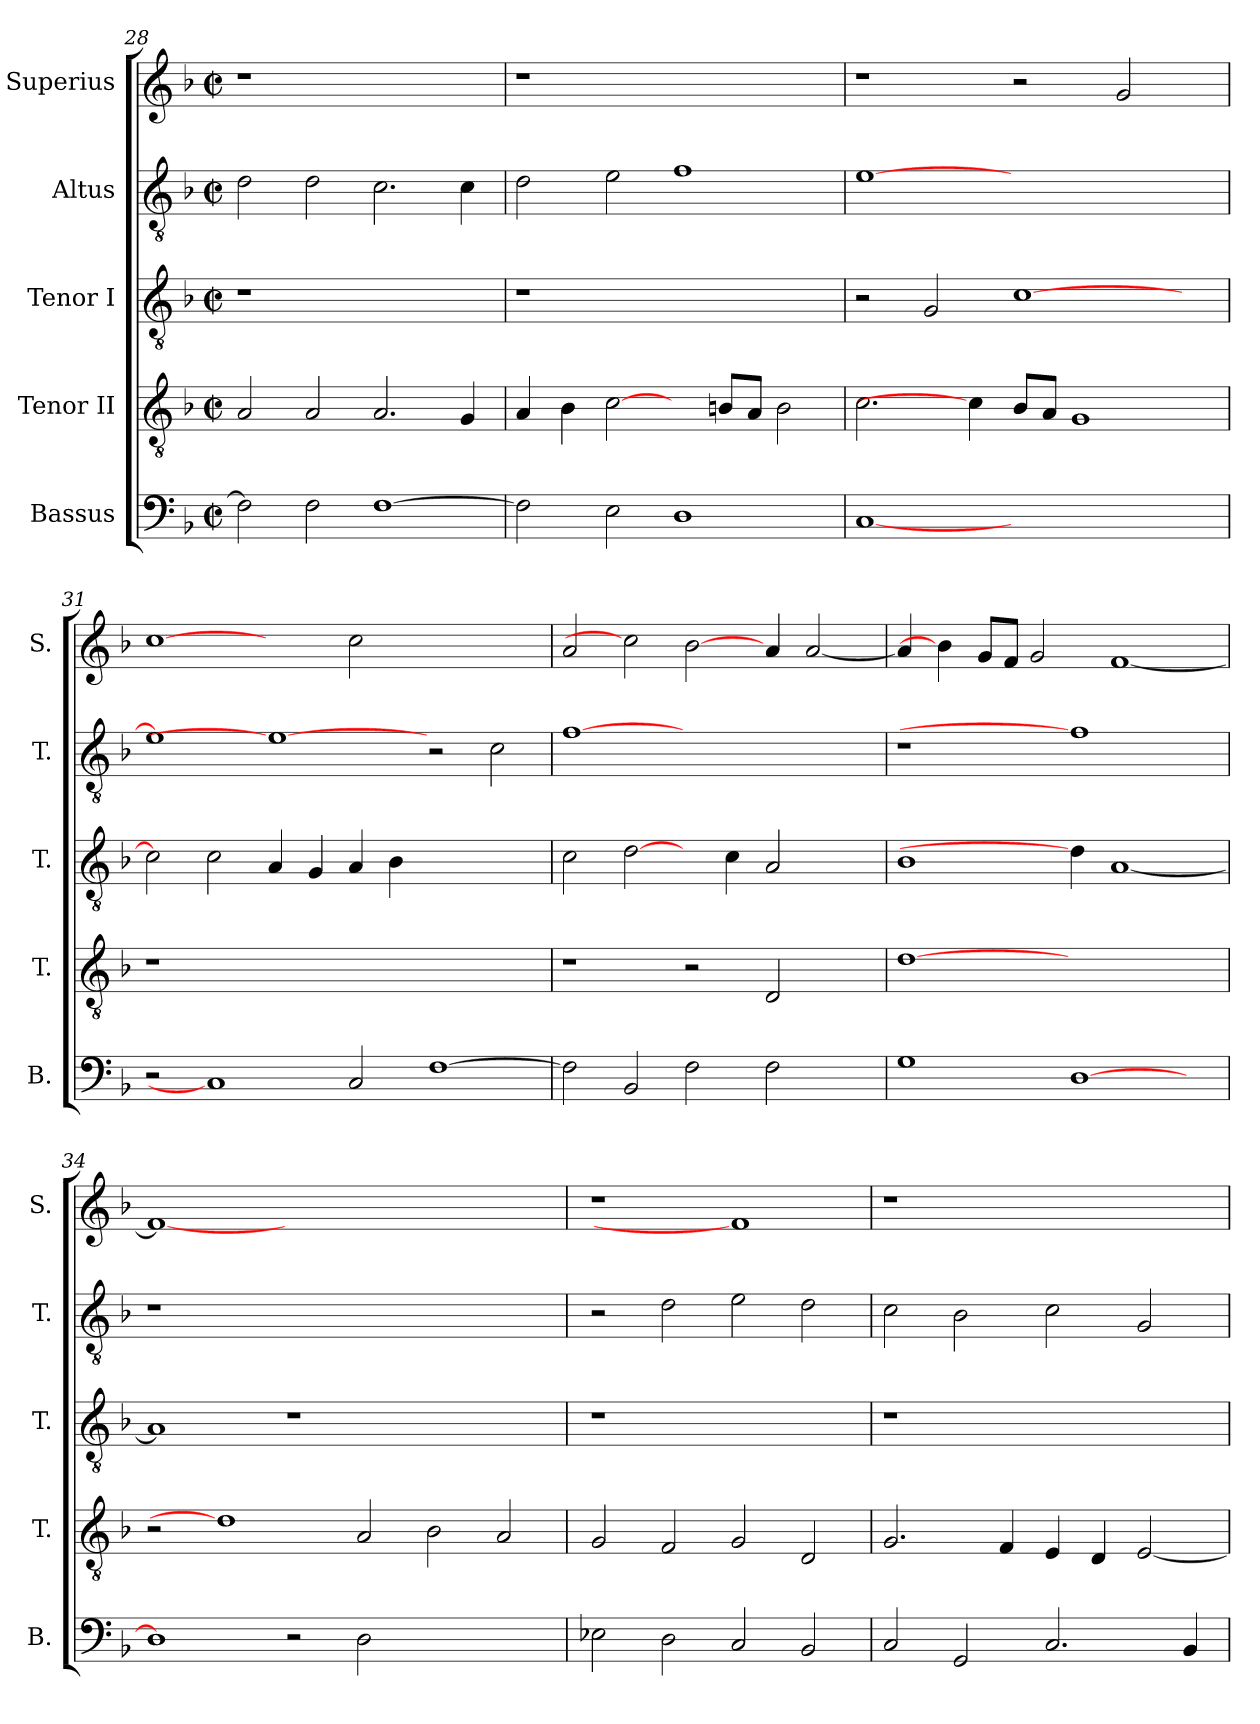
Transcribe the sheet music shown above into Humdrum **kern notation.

**kern	**kern	**kern	**kern	**kern
*part5	*part4	*part3	*part2	*part1
*staff5	*staff4	*staff3	*staff2	*staff1
*I"Bassus	*I"Tenor II	*I"Tenor I	*I"Altus	*I"Superius
*I'B.	*I'T.	*I'T.	*I'T.	*I'S.
*clefF4	*clefGv2	*clefGv2	*clefGv2	*clefG2
*	*ITrd7c12	*ITrd7c12	*ITrd7c12	*
*k[b-]	*k[b-]	*k[b-]	*k[b-]	*k[b-]
*F:	*F:	*F:	*F:	*F:
*M2/2	*M2/2	*M2/2	*M2/2	*M2/2
*met(c|)	*met(c|)	*met(c|)	*met(c|)	*met(c|)
=28	=28	=28	=28	=28
!	!	!LO:N:vis=1	!	!LO:N:vis=1
2Fi\]	2AAi/	1r	2Di\	1r
2Fi\	2AAi/	.	2Di\	.
[>1Fi	2.AAi/	1ryy	2.Ci\	1ryy
.	4GGi/	.	4Ci\	.
!!LO:PB:g=z
=29	=29	=29	=29	=29
!	!	!LO:N:vis=1	!	!LO:N:vis=1
2Fi\]	4AAi/	1r	2Di\	1r
.	4BB-i\	.	.	.
2Ei\	[2Ci\	.	2Ei\	.
1Di	4ryy	1ryy	1Fi	1ryy
.	8BBni/L	.	.	.
.	8AAi/J	.	.	.
.	2BBi\	.	.	.
=30	=30	=30	=30	=30
[1Ci	2.Ci\	2r	[>1Ei	1r
.	.	2GGi/	.	.
.	4Ci\]	.	.	.
1ryy	8BB-i/L	[>1Ci	1ryy	2r
.	8AAi/J	.	.	.
.	1GGi	.	.	.
.	.	.	.	2gi/
4ryy	.	4ryy	4ryy	4ryy
=31	=31	=31	=31	=31
!	!LO:N:vis=1	!	!	!
2r	1r	2Ci\]	1Ei]	[1cci
1Ci]	.	2Ci\	.	.
.	0ryy	4AAi/	1Ei_	2ryy
.	.	4GGi/	.	.
2Ci/	.	4AAi/	.	2cci\
.	.	4BB-i\	.	.
[>1Fi	.	1ryy	2r	1ryy
.	.	.	2Ci\	.
=32	=32	=32	=32	=32
2Fi\]	1r	2Ci\	[1Fi	2ai/
2BB-i/	.	[2Di\	.	2cci]
2Fi\	2r	4ryy	1ryy	[2b-i\
.	.	4Ci\	.	.
2Fi\	2DDi/	2AAi/	.	4ai/
.	.	.	.	[<2ai/
4ryy	4ryy	4ryy	4ryy	.
!!LO:LB:g=z
=33	=33	=33	=33	=33
!	!	!	!LO:N:vis=1	!
1Gi	[1Di	1BB-i	1r	4ai/]
.	.	.	.	4b-i\]
.	.	.	.	8gi/L
.	.	.	.	8fi/J
.	.	.	.	2gi/
[>1Di	1ryy	4Di\]	1Fi]	.
.	.	[<1AAi	.	[<1fi
4ryy	4ryy	.	4ryy	.
=34	=34	=34	=34	=34
!	!	!	!LO:N:vis=1	!
1Di]	2r	1AAi]	1r	1fi_<
.	1Di]	.	.	.
2r	.	1r	0ryy	0ryy
2Di\	2AAi/	.	.	.
1ryy	2BB-i\	1ryy	.	.
.	2AAi/	.	.	.
=35	=35	=35	=35	=35
!	!	!LO:N:vis=1	!	!LO:N:vis=1
2E-Xi\	2GGi/	1r	2r	1r
2Di\	2FFi/	.	2Di\	.
2Ci/	2GGi/	1ryy	2Ei\	1fi]
2BB-i/	2DDi/	.	2Di\	.
=36	=36	=36	=36	=36
!	!	!LO:N:vis=1	!	!LO:N:vis=1
2Ci/	2.GGi/	1r	2Ci\	1r
2GGi/	.	.	2BB-i\	.
.	4FFi/	.	.	.
2.Ci/	4EEi/	1ryy	2Ci\	1ryy
.	4DDi/	.	.	.
.	[<2EEi/	.	2GGi/	.
4BB-i/	.	.	.	.
=	=	=	=	=
*-	*-	*-	*-	*-
